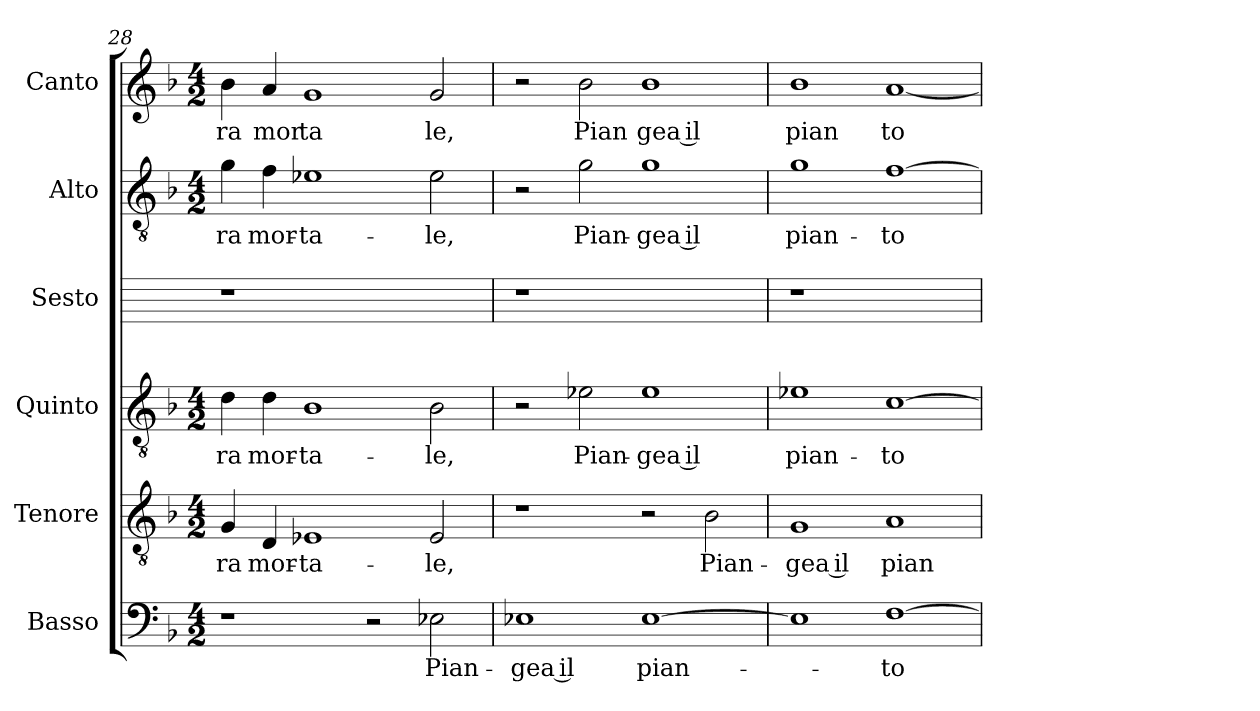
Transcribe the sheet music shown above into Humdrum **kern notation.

**kern	**text	**kern	**text	**kern	**text	**kern	**kern	**text	**kern	**text
*part6	*part6	*part5	*part5	*part4	*part4	*part3	*part2	*part2	*part1	*part1
*staff6	*staff6	*staff5	*staff5	*staff4	*staff4	*staff3	*staff2	*staff2	*staff1	*staff1
*I"Basso	*	*I"Tenore	*	*I"Quinto	*	*I"Sesto	*I"Alto	*	*I"Canto	*
*I'Basso	*	*I'Tenore	*	*I'Quinto	*	*	*I'Alto	*	*I'Canto	*
*clefF4	*	*clefGv2	*	*clefGv2	*	*	*clefGv2	*	*clefG2	*
*k[b-]	*	*k[b-]	*	*k[b-]	*	*	*k[b-]	*	*k[b-]	*
*F:	*	*F:	*	*F:	*	*	*F:	*	*F:	*
*M4/2	*	*M4/2	*	*M4/2	*	*	*M4/2	*	*M4/2	*
=28	=28	=28	=28	=28	=28	=28	=28	=28	=28	=28
!	!	!	!LO:LY:b:cj	!	!LO:LY:b:cj	!	!	!LO:LY:b:cj	!	!LO:LY:b:cj
1r	.	4G/	-ra	4d\	-ra	1r	4g\	-ra	(4b-\	ra
!	!	!	!LO:LY:b:cj	!	!LO:LY:b:cj	!	!	!LO:LY:b:cj	!	!LO:LY:b:cj
.	.	4D/	mor-	4d\	mor-	.	4f\	mor-	4a/	mor
!	!	!	!LO:LY:b:cj	!	!LO:LY:b:cj	!	!	!LO:LY:b:cj	!	!LO:LY:b:cj
.	.	1E-X	-ta-	1B-	-ta-	.	1e-X	-ta-	1g	ta
2r	.	.	.	.	.	1ryy	.	.	.	.
!	!LO:LY:b:cj	!	!LO:LY:b:cj	!	!LO:LY:b:cj	!	!	!LO:LY:b:cj	!	!LO:LY:b:cj
2E-X\	Pian-	2E-/	-le,	2B-\	-le,	.	2e-\	-le,	2g/	le,
=29	=29	=29	=29	=29	=29	=29	=29	=29	=29	=29
!	!LO:LY:b:rj	!	!	!	!	!	!	!	!	!
1E-X	-gea il	1r	.	2r	.	1r	2r	.	2r	.
!	!	!	!	!	!LO:LY:b:cj	!	!	!LO:LY:b:cj	!	!LO:LY:b:cj
.	.	.	.	2e-X\	Pian-	.	2g\	Pian-	2b-\	Pian
!	!LO:LY:b	!	!	!	!LO:LY:b:rj	!	!	!LO:LY:b:rj	!	!LO:LY:b:rj
[>1E-	pian-	2r	.	1e-	-gea il	1ryy	1g	-gea il	1b-	gea il
!	!	!	!LO:LY:b:cj	!	!	!	!	!	!	!
.	.	2B-\	Pian-	.	.	.	.	.	.	.
=30	=30	=30	=30	=30	=30	=30	=30	=30	=30	=30
!	!	!	!LO:LY:b:rj	!	!LO:LY:b:cj	!	!	!LO:LY:b:cj	!	!LO:LY:b:cj
1E-]	.	1G	-gea il	1e-X	pian-	1r	1g	pian-	1b-	pian
!	!LO:LY:b:cj	!	!LO:LY:b:cj	!	!LO:LY:b:cj	!	!	!LO:LY:b:cj	!	!LO:LY:b:cj
[>1F	-to	1A	pian-	[>1c	-to	1ryy	[>1f	-to	[<1a	to
=	=	=	=	=	=	=	=	=	=	=
*-	*-	*-	*-	*-	*-	*-	*-	*-	*-	*-
